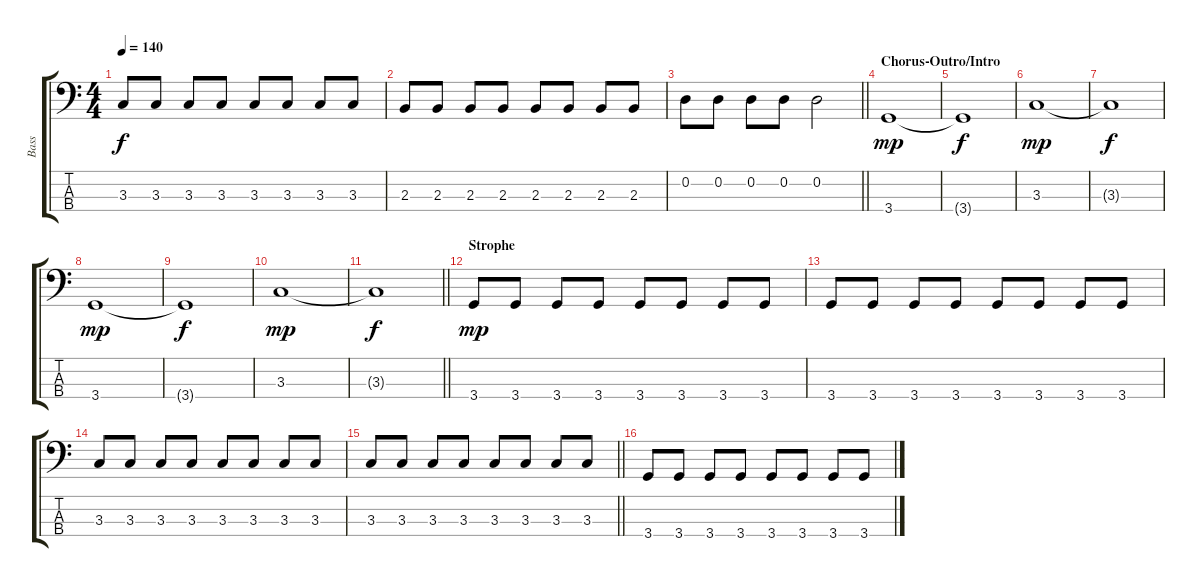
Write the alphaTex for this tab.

\track ("Bass" "Bass") {instrument electricbassfinger}
\staff {score tabs}
\tuning (G2 D2 A1 E1) {hide}
\ts (4 4)
\tempo 140
\clef f4
\ks c
3.3.8{dy f} 3.3.8 3.3.8 3.3.8 3.3.8 3.3.8 3.3.8 3.3.8 |
2.3.8 2.3.8 2.3.8 2.3.8 2.3.8 2.3.8 2.3.8 2.3.8 |
\barLineRight lightlight
0.2.8 0.2.8 0.2.8 0.2.8 0.2.2 |
\section ("" "Chorus-Outro/Intro")
3.4.1{dy mp} |
3.4{t}.1{dy f} |
3.3.1{dy mp} |
3.3{t}.1{dy f} |
3.4.1{dy mp} |
3.4{t}.1{dy f} |
3.3.1{dy mp} |
\barLineRight lightlight
3.3{t}.1{dy f} |
\section ("" "Strophe")
3.4.8{dy mp} 3.4.8 3.4.8 3.4.8 3.4.8 3.4.8 3.4.8 3.4.8 |
3.4.8 3.4.8 3.4.8 3.4.8 3.4.8 3.4.8 3.4.8 3.4.8 |
3.3.8 3.3.8 3.3.8 3.3.8 3.3.8 3.3.8 3.3.8 3.3.8 |
\barLineRight lightlight
3.3.8 3.3.8 3.3.8 3.3.8 3.3.8 3.3.8 3.3.8 3.3.8 |
3.4.8 3.4.8 3.4.8 3.4.8 3.4.8 3.4.8 3.4.8 3.4.8
